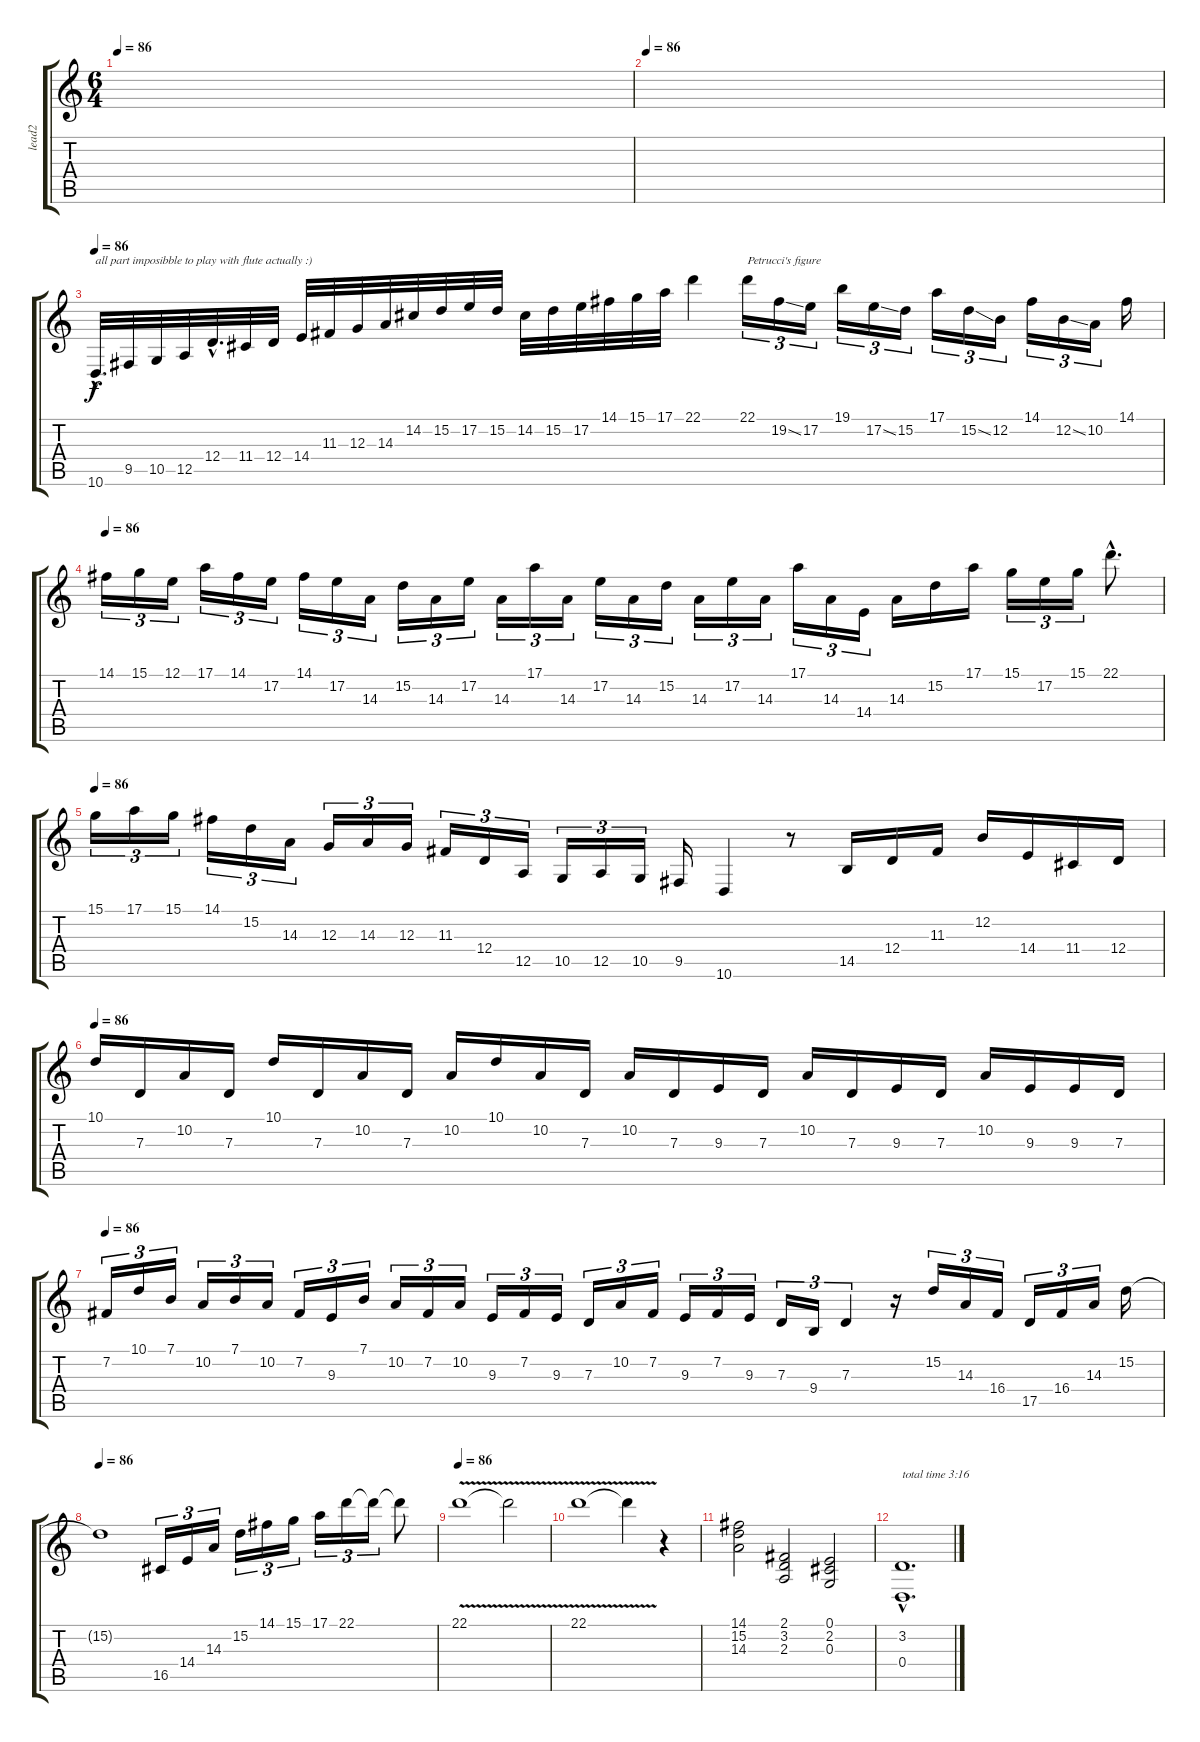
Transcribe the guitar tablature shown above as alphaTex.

\track ("lead2" "lead2") {instrument flute}
\staff {score tabs}
\tuning (E4 B3 G3 D3 A2 E2) {hide}
\ts (6 4)
\tempo 86
\clef g2
\ks c
|
\tempo 86
|
\tempo 86
10.6{hac}.32{d txt "all part imposibble to play with flute actually :)" balance 0} 9.5.32 10.5.32 12.5.32 12.4{hac}.32{d} 11.4.32 12.4.32 14.4.32 11.3.32 12.3.32 14.3.32 14.2.32 15.2.32 17.2.32 15.2.32 14.2.32 15.2.32 17.2.32 14.1.32 15.1.32 17.1.32 22.1.4 22.1.16{tu (3 2) txt "Petrucci's figure" balance 11} 19.2{ss}.16{tu (3 2)} 17.2.16{tu (3 2)} 19.1.16{tu (3 2)} 17.2{ss}.16{tu (3 2)} 15.2.16{tu (3 2)} 17.1.16{tu (3 2)} 15.2{ss}.16{tu (3 2)} 12.2.16{tu (3 2)} 14.1.16{tu (3 2)} 12.2{ss}.16{tu (3 2)} 10.2.16{tu (3 2)} 14.1.16 |
\tempo 86
14.1.16{tu (3 2) balance 8} 15.1.16{tu (3 2)} 12.1.16{tu (3 2)} 17.1.16{tu (3 2)} 14.1.16{tu (3 2)} 17.2.16{tu (3 2)} 14.1.16{tu (3 2)} 17.2.16{tu (3 2)} 14.3.16{tu (3 2)} 15.2.16{tu (3 2)} 14.3.16{tu (3 2)} 17.2.16{tu (3 2)} 14.3.16{tu (3 2)} 17.1.16{tu (3 2)} 14.3.16{tu (3 2)} 17.2.16{tu (3 2)} 14.3.16{tu (3 2)} 15.2.16{tu (3 2)} 14.3.16{tu (3 2)} 17.2.16{tu (3 2)} 14.3.16{tu (3 2)} 17.1.16{tu (3 2)} 14.3.16{tu (3 2)} 14.4.16{tu (3 2)} 14.3.16 15.2.16 17.1.16 15.1.16{tu (3 2)} 17.2.16{tu (3 2)} 15.1.16{tu (3 2)} 22.1{hac}.8{d} |
\tempo 86
15.1.16{tu (3 2)} 17.1.16{tu (3 2)} 15.1.16{tu (3 2)} 14.1.16{tu (3 2)} 15.2.16{tu (3 2)} 14.3.16{tu (3 2)} 12.3.16{tu (3 2)} 14.3.16{tu (3 2)} 12.3.16{tu (3 2)} 11.3.16{tu (3 2)} 12.4.16{tu (3 2)} 12.5.16{tu (3 2)} 10.5.16{tu (3 2)} 12.5.16{tu (3 2)} 10.5.16{tu (3 2)} 9.5.16 10.6.4 r.8 14.5.16{balance 12} 12.4.16 11.3.16 12.2.16 14.4.16 11.4.16 12.4.16 |
\tempo 86
10.1.16{balance 8} 7.3.16 10.2.16 7.3.16 10.1.16 7.3.16 10.2.16 7.3.16 10.2.16 10.1.16 10.2.16 7.3.16 10.2.16 7.3.16 9.3.16 7.3.16 10.2.16 7.3.16 9.3.16 7.3.16 10.2.16 9.3.16 9.3.16 7.3.16 |
\tempo 86
7.2.16{tu (3 2)} 10.1.16{tu (3 2)} 7.1.16{tu (3 2)} 10.2.16{tu (3 2)} 7.1.16{tu (3 2)} 10.2.16{tu (3 2)} 7.2.16{tu (3 2)} 9.3.16{tu (3 2)} 7.1.16{tu (3 2)} 10.2.16{tu (3 2)} 7.2.16{tu (3 2)} 10.2.16{tu (3 2)} 9.3.16{tu (3 2)} 7.2.16{tu (3 2)} 9.3.16{tu (3 2)} 7.3.16{tu (3 2)} 10.2.16{tu (3 2)} 7.2.16{tu (3 2)} 9.3.16{tu (3 2)} 7.2.16{tu (3 2)} 9.3.16{tu (3 2)} 7.3.16{tu (3 2)} 9.4.16{tu (3 2)} 7.3.4{tu (3 2)} r.16 15.2.16{tu (3 2)} 14.3.16{tu (3 2)} 16.4.16{tu (3 2)} 17.5.16{tu (3 2)} 16.4.16{tu (3 2)} 14.3.16{tu (3 2)} 15.2.16 |
\tempo 86
15.2{t}.1 16.5.16{tu (3 2)} 14.4.16{tu (3 2)} 14.3.16{tu (3 2)} 15.2.16{tu (3 2)} 14.1.16{tu (3 2)} 15.1.16{tu (3 2)} 17.1.16{tu (3 2)} 22.1.16{tu (3 2)} 22.1{t}.16{tu (3 2)} 22.1{t}.8 |
\tempo 86
22.1{v}.1 22.1{t}.2 |
22.1{v}.1{volume 5} 22.1{t}.4 r.4 |
(14.1 15.2 14.3).2{volume 16} (2.1 3.2 2.3).2 (0.1 2.2 0.3).2 |
(3.2{hac} 0.4{hac}).1{d txt "total time 3:16"}
